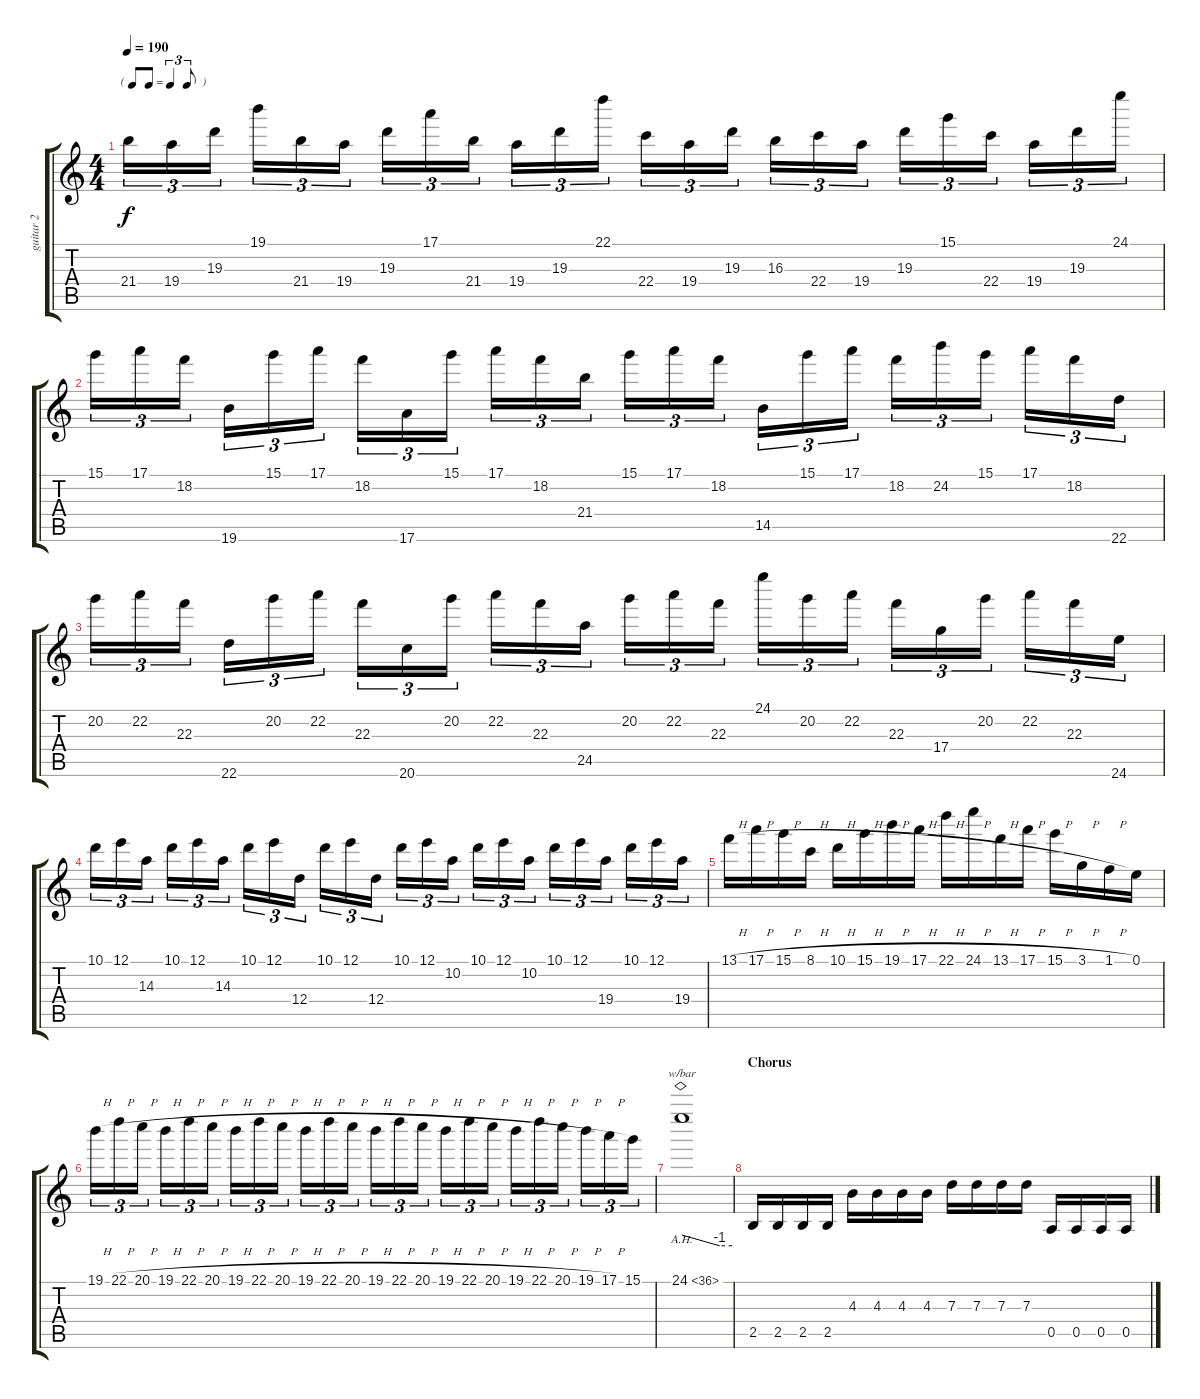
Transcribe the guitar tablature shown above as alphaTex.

\track ("guitar 2" "guitar 2") {instrument distortionguitar}
\staff {score tabs}
\tuning (E4 B3 G3 D3 A2 E2) {hide}
\ts (4 4)
\tf triplet8th
\tempo 190
\clef g2
\ks c
21.4.16{tu (3 2) dy f} 19.4.16{tu (3 2)} 19.3.16{tu (3 2)} 19.1.16{tu (3 2)} 21.4.16{tu (3 2)} 19.4.16{tu (3 2)} 19.3.16{tu (3 2)} 17.1.16{tu (3 2)} 21.4.16{tu (3 2)} 19.4.16{tu (3 2)} 19.3.16{tu (3 2)} 22.1.16{tu (3 2)} 22.4.16{tu (3 2)} 19.4.16{tu (3 2)} 19.3.16{tu (3 2)} 16.3.16{tu (3 2)} 22.4.16{tu (3 2)} 19.4.16{tu (3 2)} 19.3.16{tu (3 2)} 15.1.16{tu (3 2)} 22.4.16{tu (3 2)} 19.4.16{tu (3 2)} 19.3.16{tu (3 2)} 24.1.16{tu (3 2)} |
15.1.16{tu (3 2)} 17.1.16{tu (3 2)} 18.2.16{tu (3 2)} 19.6.16{tu (3 2)} 15.1.16{tu (3 2)} 17.1.16{tu (3 2)} 18.2.16{tu (3 2)} 17.6.16{tu (3 2)} 15.1.16{tu (3 2)} 17.1.16{tu (3 2)} 18.2.16{tu (3 2)} 21.4.16{tu (3 2)} 15.1.16{tu (3 2)} 17.1.16{tu (3 2)} 18.2.16{tu (3 2)} 14.5.16{tu (3 2)} 15.1.16{tu (3 2)} 17.1.16{tu (3 2)} 18.2.16{tu (3 2)} 24.2.16{tu (3 2)} 15.1.16{tu (3 2)} 17.1.16{tu (3 2)} 18.2.16{tu (3 2)} 22.6.16{tu (3 2)} |
20.2.16{tu (3 2)} 22.2.16{tu (3 2)} 22.3.16{tu (3 2)} 22.6.16{tu (3 2)} 20.2.16{tu (3 2)} 22.2.16{tu (3 2)} 22.3.16{tu (3 2)} 20.6.16{tu (3 2)} 20.2.16{tu (3 2)} 22.2.16{tu (3 2)} 22.3.16{tu (3 2)} 24.5.16{tu (3 2)} 20.2.16{tu (3 2)} 22.2.16{tu (3 2)} 22.3.16{tu (3 2)} 24.1.16{tu (3 2)} 20.2.16{tu (3 2)} 22.2.16{tu (3 2)} 22.3.16{tu (3 2)} 17.4.16{tu (3 2)} 20.2.16{tu (3 2)} 22.2.16{tu (3 2)} 22.3.16{tu (3 2)} 24.6.16{tu (3 2)} |
10.1.16{tu (3 2)} 12.1.16{tu (3 2)} 14.3.16{tu (3 2)} 10.1.16{tu (3 2)} 12.1.16{tu (3 2)} 14.3.16{tu (3 2)} 10.1.16{tu (3 2)} 12.1.16{tu (3 2)} 12.4.16{tu (3 2)} 10.1.16{tu (3 2)} 12.1.16{tu (3 2)} 12.4.16{tu (3 2)} 10.1.16{tu (3 2)} 12.1.16{tu (3 2)} 10.2.16{tu (3 2)} 10.1.16{tu (3 2)} 12.1.16{tu (3 2)} 10.2.16{tu (3 2)} 10.1.16{tu (3 2)} 12.1.16{tu (3 2)} 19.4.16{tu (3 2)} 10.1.16{tu (3 2)} 12.1.16{tu (3 2)} 19.4.16{tu (3 2)} |
13.1{h}.16 17.1{h}.16 15.1{h}.16 8.1{h}.16 10.1{h}.16 15.1{h}.16 19.1{h}.16 17.1{h}.16 22.1{h}.16 24.1{h}.16 13.1{h}.16 17.1{h}.16 15.1{h}.16 3.1{h}.16 1.1{h}.16 0.1.16 |
19.1{h}.16{tu (3 2)} 22.1{h}.16{tu (3 2)} 20.1{h}.16{tu (3 2)} 19.1{h}.16{tu (3 2)} 22.1{h}.16{tu (3 2)} 20.1{h}.16{tu (3 2)} 19.1{h}.16{tu (3 2)} 22.1{h}.16{tu (3 2)} 20.1{h}.16{tu (3 2)} 19.1{h}.16{tu (3 2)} 22.1{h}.16{tu (3 2)} 20.1{h}.16{tu (3 2)} 19.1{h}.16{tu (3 2)} 22.1{h}.16{tu (3 2)} 20.1{h}.16{tu (3 2)} 19.1{h}.16{tu (3 2)} 22.1{h}.16{tu (3 2)} 20.1{h}.16{tu (3 2)} 19.1{h}.16{tu (3 2)} 22.1{h}.16{tu (3 2)} 20.1{h}.16{tu (3 2)} 19.1{h}.16{tu (3 2)} 17.1{h}.16{tu (3 2)} 15.1.16{tu (3 2)} |
24.1{ah 12}.1{tbe (custom default 0 0 45 -4 60 -4)} |
\section ("" "Chorus")
2.5.16 2.5.16 2.5.16 2.5.16 4.3.16 4.3.16 4.3.16 4.3.16 7.3.16 7.3.16 7.3.16 7.3.16 0.5.16 0.5.16 0.5.16 0.5.16
